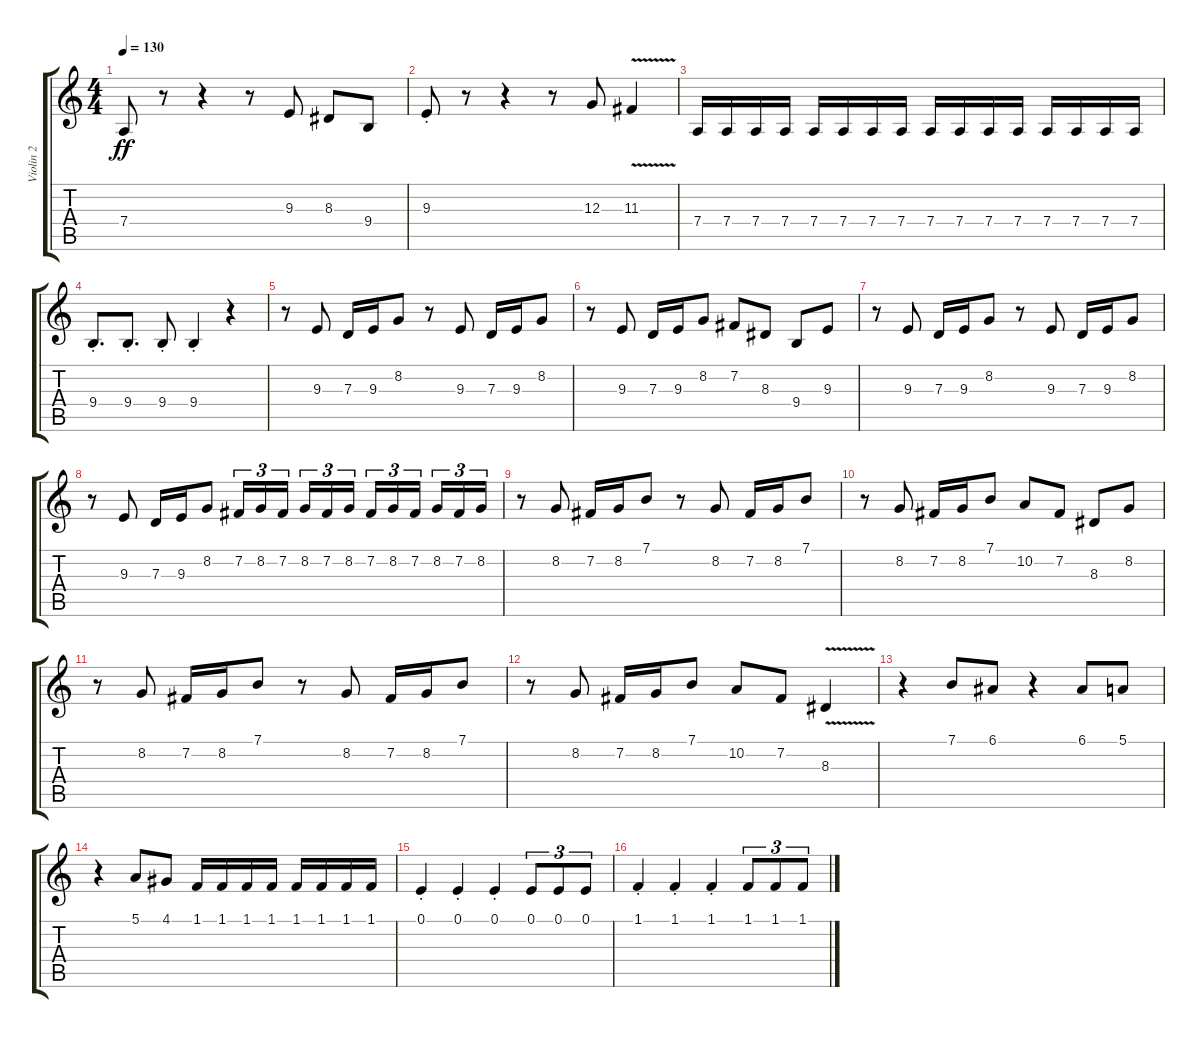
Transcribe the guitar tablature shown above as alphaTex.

\track ("Violin 2" "Violin 2") {instrument violin}
\staff {score tabs}
\tuning (E4 B3 G3 D3 A2 E2) {hide}
\ts (4 4)
\tempo 130
\clef g2
\ks c
7.4{st}.8{dy ff} r.8 r.4 r.8 9.3.8 8.3.8 9.4.8 |
9.3{st}.8 r.8 r.4 r.8 12.3.8 11.3{v}.4 |
7.4.16 7.4.16 7.4.16 7.4.16 7.4.16 7.4.16 7.4.16 7.4.16 7.4.16 7.4.16 7.4.16 7.4.16 7.4.16 7.4.16 7.4.16 7.4.16 |
9.4{st}.8{d} 9.4{st}.8{d} 9.4{st}.8 9.4{st}.4 r.4 |
r.8 9.3.8 7.3.16 9.3.16 8.2.8 r.8 9.3.8 7.3.16 9.3.16 8.2.8 |
r.8 9.3.8 7.3.16 9.3.16 8.2.8 7.2.8 8.3.8 9.4.8 9.3.8 |
r.8 9.3.8 7.3.16 9.3.16 8.2.8 r.8 9.3.8 7.3.16 9.3.16 8.2.8 |
r.8 9.3.8 7.3.16 9.3.16 8.2.8 7.2.16{tu (3 2)} 8.2.16{tu (3 2)} 7.2.16{tu (3 2) beam splitsecondary} 8.2.16{tu (3 2)} 7.2.16{tu (3 2)} 8.2.16{tu (3 2)} 7.2.16{tu (3 2)} 8.2.16{tu (3 2)} 7.2.16{tu (3 2) beam splitsecondary} 8.2.16{tu (3 2)} 7.2.16{tu (3 2)} 8.2.16{tu (3 2)} |
r.8 8.2.8 7.2.16 8.2.16 7.1.8 r.8 8.2.8 7.2.16 8.2.16 7.1.8 |
r.8 8.2.8 7.2.16 8.2.16 7.1.8 10.2.8 7.2.8 8.3.8 8.2.8 |
r.8 8.2.8 7.2.16 8.2.16 7.1.8 r.8 8.2.8 7.2.16 8.2.16 7.1.8 |
r.8 8.2.8 7.2.16 8.2.16 7.1.8 10.2.8 7.2.8 8.3{v}.4 |
r.4 7.1.8 6.1.8 r.4 6.1.8 5.1.8 |
r.4 5.1.8 4.1.8 1.1.16 1.1.16 1.1.16 1.1.16 1.1.16 1.1.16 1.1.16 1.1.16 |
0.1{st}.4 0.1{st}.4 0.1{st}.4 0.1.8{tu (3 2)} 0.1.8{tu (3 2)} 0.1.8{tu (3 2)} |
1.1{st}.4 1.1{st}.4 1.1{st}.4 1.1.8{tu (3 2)} 1.1.8{tu (3 2)} 1.1.8{tu (3 2)}
